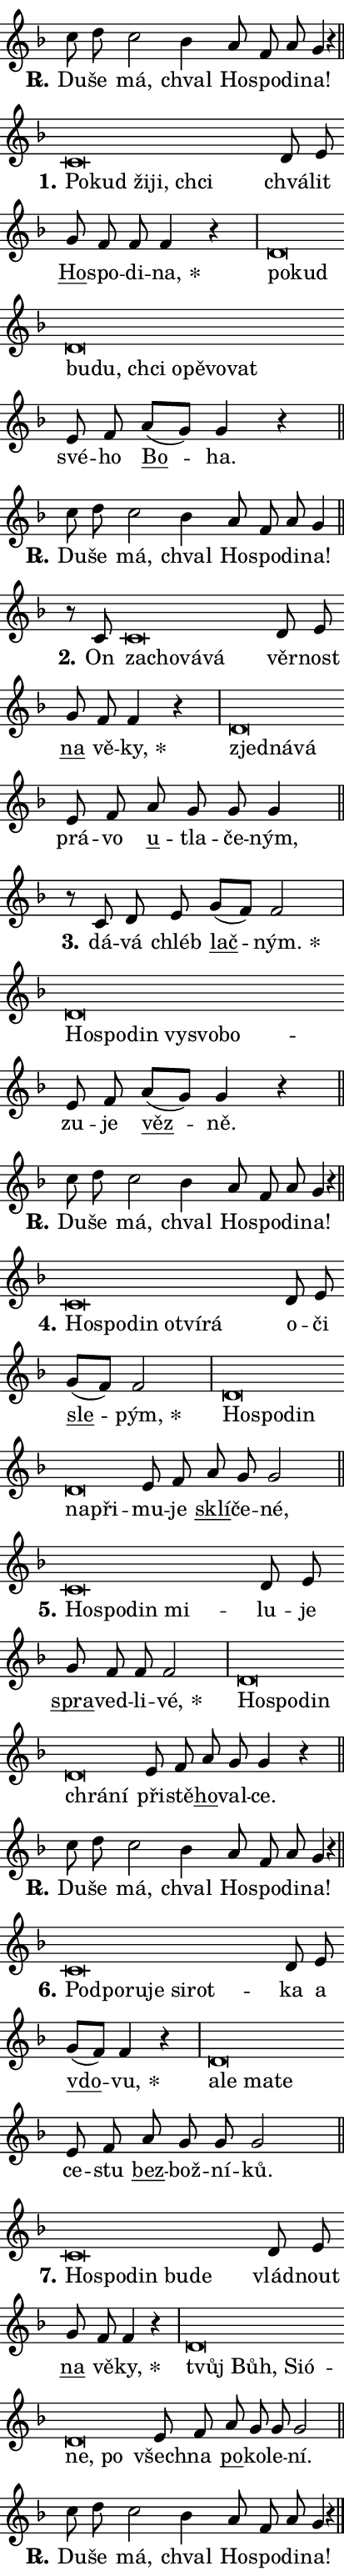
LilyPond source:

\version "2.22.1"
\header { tagline = "" }
\paper {
  indent = 0\cm
  top-margin = 0\cm
  right-margin = 0\cm
  bottom-margin = 0\cm
  left-margin = 0\cm
  paper-width = 7\cm
  page-breaking = #ly:one-page-breaking
  system-system-spacing.basic-distance = #11
  score-system-spacing.basic-distance = #11
  ragged-last = ##f
}


%% Author: Thomas Morley
%% https://lists.gnu.org/archive/html/lilypond-user/2020-05/msg00002.html
#(define (line-position grob)
"Returns position of @var[grob} in current system:
   @code{'start}, if at first time-step
   @code{'end}, if at last time-step
   @code{'middle} otherwise
"
  (let* ((col (ly:item-get-column grob))
         (ln (ly:grob-object col 'left-neighbor))
         (rn (ly:grob-object col 'right-neighbor))
         (col-to-check-left (if (ly:grob? ln) ln col))
         (col-to-check-right (if (ly:grob? rn) rn col))
         (break-dir-left
           (and
             (ly:grob-property col-to-check-left 'non-musical #f)
             (ly:item-break-dir col-to-check-left)))
         (break-dir-right
           (and
             (ly:grob-property col-to-check-right 'non-musical #f)
             (ly:item-break-dir col-to-check-right))))
        (cond ((eqv? 1 break-dir-left) 'start)
              ((eqv? -1 break-dir-right) 'end)
              (else 'middle))))

#(define (tranparent-at-line-position vctor)
  (lambda (grob)
  "Relying on @code{line-position} select the relevant enry from @var{vctor}.
Used to determine transparency,"
    (case (line-position grob)
      ((end) (not (vector-ref vctor 0)))
      ((middle) (not (vector-ref vctor 1)))
      ((start) (not (vector-ref vctor 2))))))

noteHeadBreakVisibility =
#(define-music-function (break-visibility)(vector?)
"Makes @code{NoteHead}s transparent relying on @var{break-visibility}"
#{
  \override NoteHead.transparent =
    #(tranparent-at-line-position break-visibility)
#})

#(define delete-ledgers-for-transparent-note-heads
  (lambda (grob)
    "Reads whether a @code{NoteHead} is transparent.
If so this @code{NoteHead} is removed from @code{'note-heads} from
@var{grob}, which is supposed to be @code{LedgerLineSpanner}.
As a result ledgers are not printed for this @code{NoteHead}"
    (let* ((nhds-array (ly:grob-object grob 'note-heads))
           (nhds-list
             (if (ly:grob-array? nhds-array)
                 (ly:grob-array->list nhds-array)
                 '()))
           ;; Relies on the transparent-property being done before
           ;; Staff.LedgerLineSpanner.after-line-breaking is executed.
           ;; This is fragile ...
           (to-keep
             (remove
               (lambda (nhd)
                 (ly:grob-property nhd 'transparent #f))
               nhds-list)))
      ;; TODO find a better method to iterate over grob-arrays, similiar
      ;; to filter/remove etc for lists
      ;; For now rebuilt from scratch
      (set! (ly:grob-object grob 'note-heads)  '())
      (for-each
        (lambda (nhd)
          (ly:pointer-group-interface::add-grob grob 'note-heads nhd))
        to-keep))))

hideNotes = {
  \noteHeadBreakVisibility #begin-of-line-visible
}
unHideNotes = {
  \noteHeadBreakVisibility #all-visible
}

% work-around for resetting accidentals
% https://lilypond.org/doc/v2.23/Documentation/notation/displaying-rhythms#unmetered-music
cadenzaMeasure = {
  \cadenzaOff
  \partial 1024 s1024
  \cadenzaOn
}

#(define-markup-command (accent layout props text) (markup?)
  "Underline accented syllable"
  (interpret-markup layout props
    #{\markup \override #'(offset . 4.3) \underline { #text }#}))

responsum = \markup \concat {
  "R" \hspace #-1.05 \path #0.1 #'((moveto 0 0.07) (lineto 0.9 0.8)) \hspace #0.05 "."
}

\layout {
    \context {
        \Staff
        \remove "Time_signature_engraver"
        \override LedgerLineSpanner.after-line-breaking = #delete-ledgers-for-transparent-note-heads
    }
    \context {
        \Voice {
            \override NoteHead.output-attributes = #'((class . "notehead"))
            \override Hairpin.height = #0.55
        }
    }
    \context {
        \Lyrics {
            \override StanzaNumber.output-attributes = #'((class . "stanzanumber"))
            \override LyricSpace.minimum-distance = #0.9
            \override LyricText.font-name = #"TeX Gyre Schola"
            \override LyricText.font-size = 1
            \override StanzaNumber.font-name = #"TeX Gyre Schola Bold"
            \override StanzaNumber.font-size = 1
        }
    }
}

% magnetic-lyrics.ily
%
%   written by
%     Jean Abou Samra <jean@abou-samra.fr>
%     Werner Lemberg <wl@gnu.org>
%
%   adapted by
%     Jiri Hon <jiri.hon@gmail.com>
%
% Version 2022-Apr-15

% https://www.mail-archive.com/lilypond-user@gnu.org/msg149350.html

#(define (Left_hyphen_pointer_engraver context)
   "Collect syllable-hyphen-syllable occurrences in lyrics and store
them in properties.  This engraver only looks to the left.  For
example, if the lyrics input is @code{foo -- bar}, it does the
following.

@itemize @bullet
@item
Set the @code{text} property of the @code{LyricHyphen} grob between
@q{foo} and @q{bar} to @code{foo}.

@item
Set the @code{left-hyphen} property of the @code{LyricText} grob with
text @q{foo} to the @code{LyricHyphen} grob between @q{foo} and
@q{bar}.
@end itemize

Use this auxiliary engraver in combination with the
@code{lyric-@/text::@/apply-@/magnetic-@/offset!} hook."
   (let ((hyphen #f)
         (text #f))
     (make-engraver
      (acknowledgers
       ((lyric-syllable-interface engraver grob source-engraver)
        (set! text grob)))
      (end-acknowledgers
       ((lyric-hyphen-interface engraver grob source-engraver)
        ;(when (not (grob::has-interface grob 'lyric-space-interface))
          (set! hyphen grob)));)
      ((stop-translation-timestep engraver)
       (when (and text hyphen)
         (ly:grob-set-object! text 'left-hyphen hyphen))
       (set! text #f)
       (set! hyphen #f)))))

#(define (lyric-text::apply-magnetic-offset! grob)
   "If the space between two syllables is less than the value in
property @code{LyricText@/.details@/.squash-threshold}, move the right
syllable to the left so that it gets concatenated with the left
syllable.

Use this function as a hook for
@code{LyricText@/.after-@/line-@/breaking} if the
@code{Left_@/hyphen_@/pointer_@/engraver} is active."
   (let ((hyphen (ly:grob-object grob 'left-hyphen #f)))
     (when hyphen
       (let ((left-text (ly:spanner-bound hyphen LEFT)))
         (when (grob::has-interface left-text 'lyric-syllable-interface)
           (let* ((common (ly:grob-common-refpoint grob left-text X))
                  (this-x-ext (ly:grob-extent grob common X))
                  (left-x-ext
                   (begin
                     ;; Trigger magnetism for left-text.
                     (ly:grob-property left-text 'after-line-breaking)
                     (ly:grob-extent left-text common X)))
                  ;; `delta` is the gap width between two syllables.
                  (delta (- (interval-start this-x-ext)
                            (interval-end left-x-ext)))
                  (details (ly:grob-property grob 'details))
                  (threshold (assoc-get 'squash-threshold details 0.2)))
             (when (< delta threshold)
               (let* (;; We have to manipulate the input text so that
                      ;; ligatures crossing syllable boundaries are not
                      ;; disabled.  For languages based on the Latin
                      ;; script this is essentially a beautification.
                      ;; However, for non-Western scripts it can be a
                      ;; necessity.
                      (lt (ly:grob-property left-text 'text))
                      (rt (ly:grob-property grob 'text))
                      (is-space (grob::has-interface hyphen 'lyric-space-interface))
                      (space (if is-space " " ""))
                      (space-markup (grob-interpret-markup grob " "))
                      (space-size (interval-length (ly:stencil-extent space-markup X)))
                      (extra-delta (if is-space space-size 0))
                      ;; Append new syllable.
                      (ltrt-space (if (and (string? lt) (string? rt))
                                (string-append lt space rt)
                                (make-concat-markup (list lt space rt))))
                      ;; Right-align `ltrt` to the right side.
                      (ltrt-space-markup (grob-interpret-markup
                               grob
                               (make-translate-markup
                                (cons (interval-length this-x-ext) 0)
                                (make-right-align-markup ltrt-space)))))
                 (begin
                   ;; Don't print `left-text`.
                   (ly:grob-set-property! left-text 'stencil #f)
                   ;; Set text and stencil (which holds all collected
                   ;; syllables so far) and shift it to the left.
                   (ly:grob-set-property! grob 'text ltrt-space)
                   (ly:grob-set-property! grob 'stencil ltrt-space-markup)
                   (ly:grob-translate-axis! grob (- (- delta extra-delta)) X))))))))))


#(define (lyric-hyphen::displace-bounds-first grob)
   ;; Make very sure this callback isn't triggered too early.
   (let ((left (ly:spanner-bound grob LEFT))
         (right (ly:spanner-bound grob RIGHT)))
     (ly:grob-property left 'after-line-breaking)
     (ly:grob-property right 'after-line-breaking)
     (ly:lyric-hyphen::print grob)))

squashThreshold = #0.4

\layout {
  \context {
    \Lyrics
    \consists #Left_hyphen_pointer_engraver
    \override LyricText.after-line-breaking =
      #lyric-text::apply-magnetic-offset!
    \override LyricHyphen.stencil = #lyric-hyphen::displace-bounds-first
    \override LyricText.details.squash-threshold = \squashThreshold
    \override LyricHyphen.minimum-distance = 0
    \override LyricHyphen.minimum-length = \squashThreshold
  }
}

squash = \override LyricText.details.squash-threshold = 9999
unSquash = \override LyricText.details.squash-threshold = \squashThreshold

left = \override LyricText.self-alignment-X = #LEFT
unLeft = \revert LyricText.self-alignment-X

starOffset = #(lambda (grob) 
                (let ((x_offset (ly:self-alignment-interface::aligned-on-x-parent grob)))
                  (if (= x_offset 0) 0 (+ x_offset 1.2))))

star = #(define-music-function (syllable)(string?)
"Append star separator at the end of a syllable"
#{
  \once \override LyricText.X-offset = #starOffset
  \lyricmode { \markup {
    #syllable
    \override #'((font-name . "TeX Gyre Schola Bold")) \hspace #0.2 \lower #0.65 \larger "*"
  } }
#})

starAccent = #(define-music-function (syllable)(string?)
"Append star separator at the end of a syllable and make accent"
#{
  \once \override LyricText.X-offset = #starOffset
  \lyricmode { \markup {
    \accent #syllable
    \override #'((font-name . "TeX Gyre Schola Bold")) \hspace #0.2 \lower #0.65 \larger "*"
  } }
#})

breath = #(define-music-function (syllable)(string?)
"Append breathing indicator at the end of a syllable"
#{
  \lyricmode { \markup { #syllable "+" } }
#})

optionalBreath = #(define-music-function (syllable)(string?)
"Append optional breathing indicator at the end of a syllable"
#{
  \lyricmode { \markup { #syllable "(+)" } }
#})


\score {
    <<
        \new Voice = "melody" { \cadenzaOn \key f \major \relative { c''8 d c2 bes4 a8 f a g4 r \cadenzaMeasure \bar "||" \break }
\relative { c'\breve*1/16 \hideNotes \breve*1/16 \bar "" \breve*1/16 \bar "" \breve*1/16 \breve*1/16 \bar "" \unHideNotes d8 e \bar "" g f f f4 r \cadenzaMeasure \bar "|" d\breve*1/16 \hideNotes \breve*1/16 \bar "" \breve*1/16 \bar "" \breve*1/16 \bar "" \breve*1/16 \bar "" \breve*1/16 \bar "" \breve*1/16 \bar "" \breve*1/16 \breve*1/16 \bar "" \unHideNotes e8 f \bar "" a[( g)] g4 r \cadenzaMeasure \bar "||" \break }
\relative { c''8 d c2 bes4 a8 f a g4 \cadenzaMeasure \bar "||" \break }
\relative { r8 c'8 c\breve*1/16 \hideNotes \breve*1/16 \bar "" \breve*1/16 \breve*1/16 \bar "" \unHideNotes d8 e \bar "" g f f4 r \cadenzaMeasure \bar "|" d\breve*1/16 \hideNotes \breve*1/16 \breve*1/16 \bar "" \unHideNotes e8 f \bar "" a g g g4 \cadenzaMeasure \bar "||" \break }
\relative { r8 c' d8 e \bar "" g[( f)] f2 \cadenzaMeasure \bar "|" d\breve*1/16 \hideNotes \breve*1/16 \bar "" \breve*1/16 \bar "" \breve*1/16 \bar "" \breve*1/16 \breve*1/16 \bar "" \unHideNotes e8 f \bar "" a[( g)] g4 r \cadenzaMeasure \bar "||" \break }
\relative { c''8 d c2 bes4 a8 f a g4 r \cadenzaMeasure \bar "||" \break }
\relative { c'\breve*1/16 \hideNotes \breve*1/16 \bar "" \breve*1/16 \bar "" \breve*1/16 \bar "" \breve*1/16 \breve*1/16 \bar "" \unHideNotes d8 e \bar "" g[( f)] f2 \cadenzaMeasure \bar "|" d\breve*1/16 \hideNotes \breve*1/16 \bar "" \breve*1/16 \bar "" \breve*1/16 \breve*1/16 \bar "" \unHideNotes e8 f \bar "" a g g2 \cadenzaMeasure \bar "||" \break }
\relative { c'\breve*1/16 \hideNotes \breve*1/16 \bar "" \breve*1/16 \breve*1/16 \bar "" \unHideNotes d8 e \bar "" g f f f2 \cadenzaMeasure \bar "|" d\breve*1/16 \hideNotes \breve*1/16 \bar "" \breve*1/16 \bar "" \breve*1/16 \breve*1/16 \bar "" \unHideNotes e8 f \bar "" a g g4 r \cadenzaMeasure \bar "||" \break }
\relative { c''8 d c2 bes4 a8 f a g4 r \cadenzaMeasure \bar "||" \break }
\relative { c'\breve*1/16 \hideNotes \breve*1/16 \bar "" \breve*1/16 \bar "" \breve*1/16 \bar "" \breve*1/16 \breve*1/16 \bar "" \unHideNotes d8 e \bar "" g[( f)] f4 r \cadenzaMeasure \bar "|" d\breve*1/16 \hideNotes \breve*1/16 \bar "" \breve*1/16 \breve*1/16 \bar "" \unHideNotes e8 f \bar "" a g g g2 \cadenzaMeasure \bar "||" \break }
\relative { c'\breve*1/16 \hideNotes \breve*1/16 \bar "" \breve*1/16 \bar "" \breve*1/16 \breve*1/16 \bar "" \unHideNotes d8 e \bar "" g f f4 r \cadenzaMeasure \bar "|" d\breve*1/16 \hideNotes \breve*1/16 \bar "" \breve*1/16 \bar "" \breve*1/16 \bar "" \breve*1/16 \breve*1/16 \bar "" \unHideNotes e8 f \bar "" a g g g2 \cadenzaMeasure \bar "||" \break }
\relative { c''8 d c2 bes4 a8 f a g4 r \cadenzaMeasure \bar "||" \break } \bar "|." }
        \new Lyrics \lyricsto "melody" { \lyricmode { \set stanza = \responsum
Du -- še má, chval Ho -- spo -- di -- na!
\set stanza = "1."
\left Po -- \squash kud ži -- ji, chci \unLeft \unSquash chvá -- lit \markup \accent Ho -- spo -- di -- \star na, \left po -- \squash kud bu -- du, chci o -- pě -- vo -- vat \unLeft \unSquash své -- ho \markup \accent Bo -- ha.
\set stanza = \responsum
Du -- še má, chval Ho -- spo -- di -- na!
\set stanza = "2."
On \left za -- \squash cho -- vá -- vá \unLeft \unSquash věr -- nost \markup \accent na vě -- \star ky, \left zjed -- \squash ná -- vá \unLeft \unSquash prá -- vo \markup \accent u -- tla -- če -- ným,
\set stanza = "3."
dá -- vá chléb \markup \accent lač -- \star ným. \left Ho -- \squash spo -- din vy -- svo -- bo -- \unLeft \unSquash zu -- je \markup \accent věz -- ně.
\set stanza = \responsum
Du -- še má, chval Ho -- spo -- di -- na!
\set stanza = "4."
\left Ho -- \squash spo -- din o -- tví -- rá \unLeft \unSquash o -- či \markup \accent sle -- \star pým, \left Ho -- \squash spo -- din na -- při -- \unLeft \unSquash mu -- je \markup \accent sklí -- če -- né,
\set stanza = "5."
\left Ho -- \squash spo -- din mi -- \unLeft \unSquash lu -- je \markup \accent spra -- ved -- li -- \star vé, \left Ho -- \squash spo -- din chrá -- ní \unLeft \unSquash při -- stě -- \markup \accent ho -- val -- ce.
\set stanza = \responsum
Du -- še má, chval Ho -- spo -- di -- na!
\set stanza = "6."
\left Pod -- \squash po -- ru -- je si -- rot -- \unLeft \unSquash ka a \markup \accent vdo -- \star vu, \left a -- \squash le ma -- te \unLeft \unSquash ce -- stu \markup \accent bez -- bož -- ní -- ků.
\set stanza = "7."
\left Ho -- \squash spo -- din bu -- de \unLeft \unSquash vlád -- nout \markup \accent na vě -- \star ky, \left tvůj \squash Bůh, Si -- ó -- ne, po \unLeft \unSquash všech -- na \markup \accent po -- ko -- le -- ní.
\set stanza = \responsum
Du -- še má, chval Ho -- spo -- di -- na! } }
    >>
    \layout {}
}
